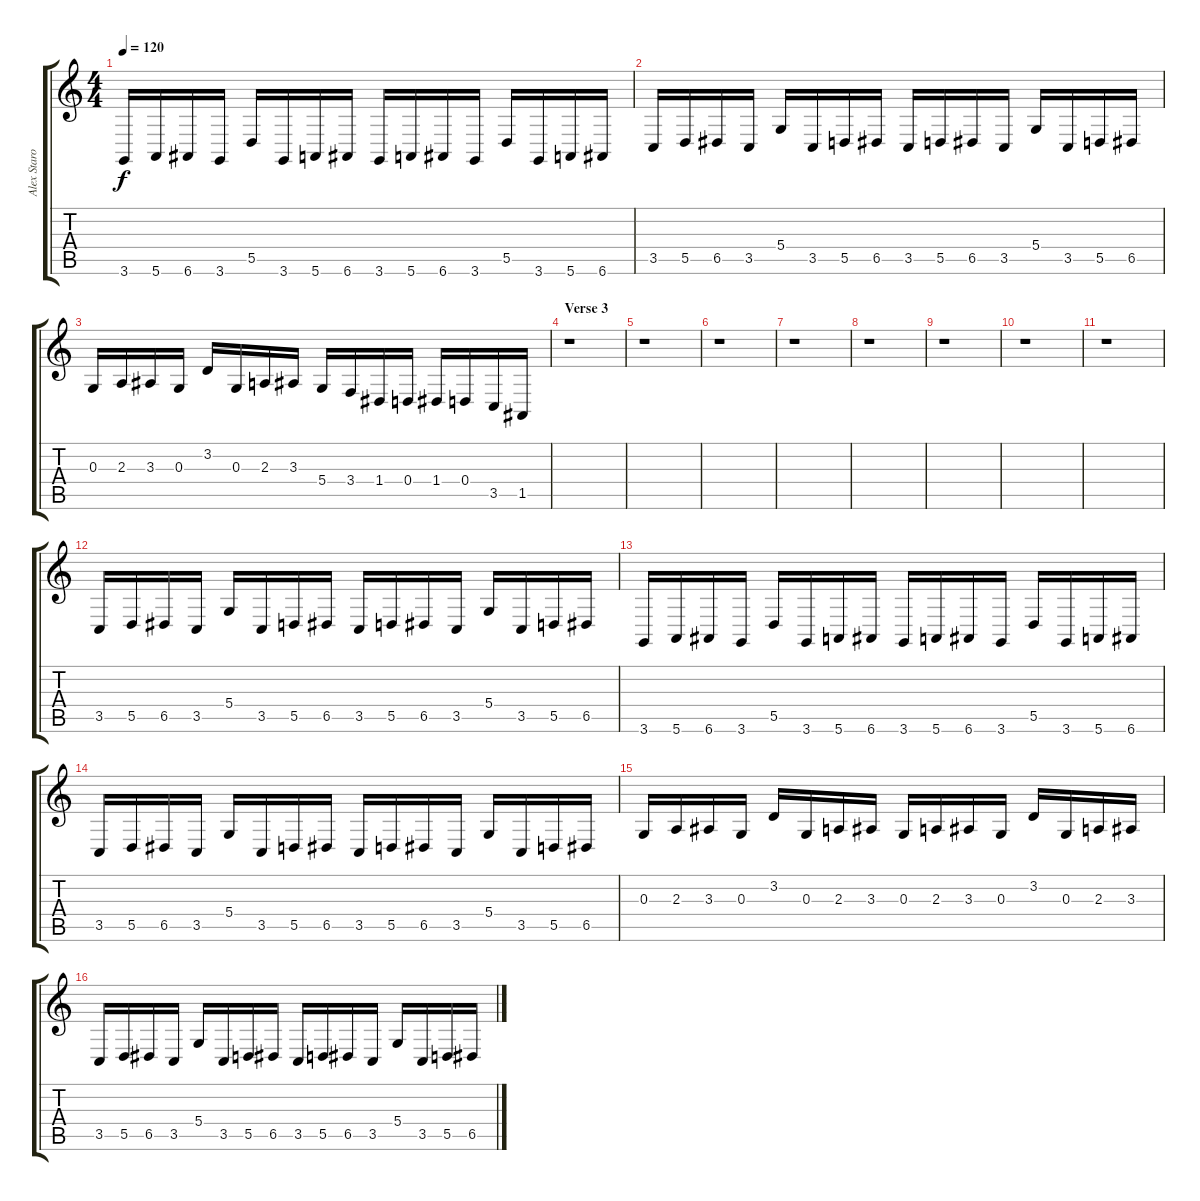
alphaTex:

\track ("Alex Staropoli - Piano" "Alex Staro") {instrument acousticgrandpiano}
\staff {score tabs}
\tuning (E4 B3 G3 D3 A2 E2) {hide}
\ts (4 4)
\tempo 120
\clef g2
\ks c
3.6.16{dy f} 5.6.16 6.6.16 3.6.16 5.5.16 3.6.16 5.6.16 6.6.16 3.6.16 5.6.16 6.6.16 3.6.16 5.5.16 3.6.16 5.6.16 6.6.16 |
3.5.16 5.5.16 6.5.16 3.5.16 5.4.16 3.5.16 5.5.16 6.5.16 3.5.16 5.5.16 6.5.16 3.5.16 5.4.16 3.5.16 5.5.16 6.5.16 |
0.3.16 2.3.16 3.3.16 0.3.16 3.2.16 0.3.16 2.3.16 3.3.16 5.4.16 3.4.16 1.4.16 0.4.16 1.4.16 0.4.16 3.5.16 1.5.16 |
\section ("" "Verse 3")
r.1 |
r.1 |
r.1 |
r.1 |
r.1 |
r.1 |
r.1 |
r.1 |
3.5.16 5.5.16 6.5.16 3.5.16 5.4.16 3.5.16 5.5.16 6.5.16 3.5.16 5.5.16 6.5.16 3.5.16 5.4.16 3.5.16 5.5.16 6.5.16 |
3.6.16 5.6.16 6.6.16 3.6.16 5.5.16 3.6.16 5.6.16 6.6.16 3.6.16 5.6.16 6.6.16 3.6.16 5.5.16 3.6.16 5.6.16 6.6.16 |
3.5.16 5.5.16 6.5.16 3.5.16 5.4.16 3.5.16 5.5.16 6.5.16 3.5.16 5.5.16 6.5.16 3.5.16 5.4.16 3.5.16 5.5.16 6.5.16 |
0.3.16 2.3.16 3.3.16 0.3.16 3.2.16 0.3.16 2.3.16 3.3.16 0.3.16 2.3.16 3.3.16 0.3.16 3.2.16 0.3.16 2.3.16 3.3.16 |
3.5.16 5.5.16 6.5.16 3.5.16 5.4.16 3.5.16 5.5.16 6.5.16 3.5.16 5.5.16 6.5.16 3.5.16 5.4.16 3.5.16 5.5.16 6.5.16
